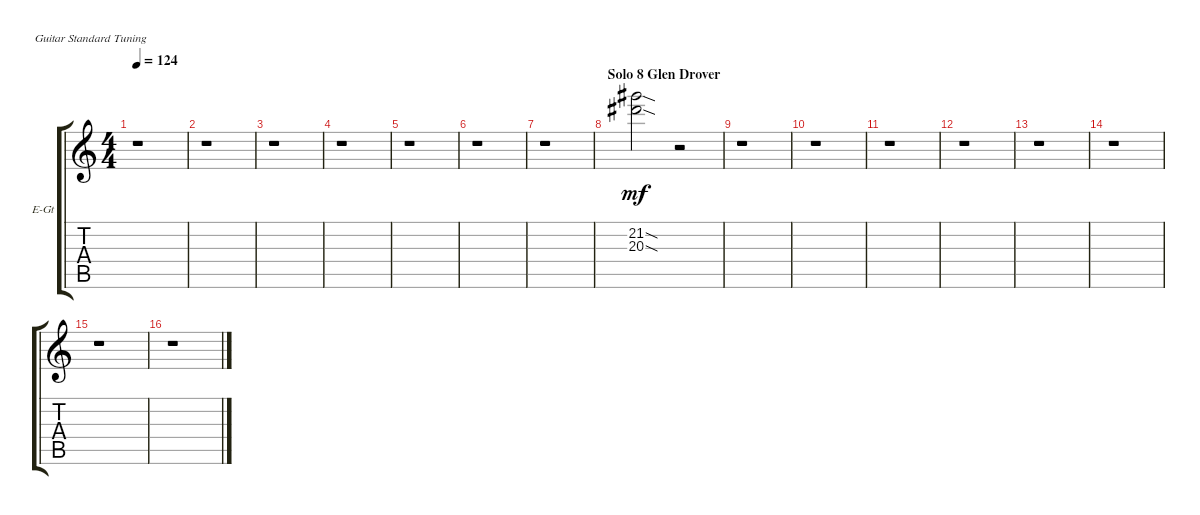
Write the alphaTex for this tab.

\defaultSystemsLayout 4
\bracketExtendMode groupsimilarinstruments
\firstSystemTrackNameOrientation horizontal
\otherSystemsTrackNameOrientation horizontal
\track ("Additionnal Guitar" "E-Gt") {instrument distortionguitar}
\staff {score tabs}
\tuning (E4 B3 G3 D3 A2 E2)
\ts (4 4)
\tempo 124
\clef g2
\ks c
r.1{dy mf} |
r.1 |
r.1 |
r.1 |
r.1 |
r.1 |
r.1 |
\section ("" "Solo 8 Glen Drover")
(21.2{sod} 20.3{sod}).2 r.2 |
r.1 |
r.1 |
r.1 |
r.1 |
r.1 |
r.1 |
r.1 |
r.1
